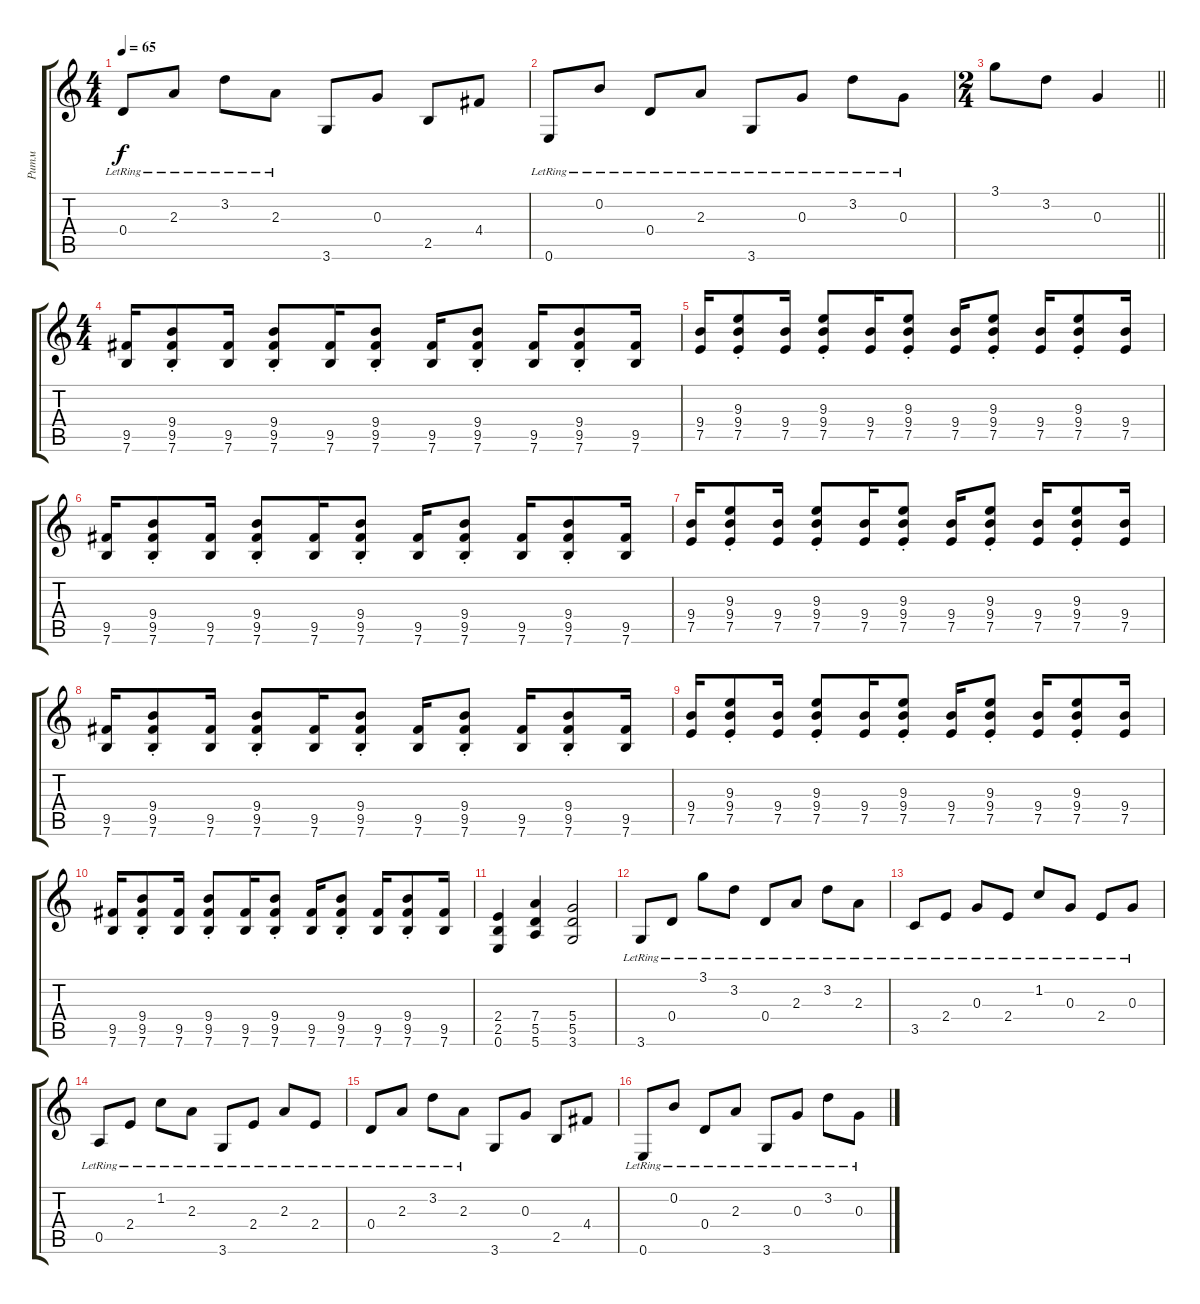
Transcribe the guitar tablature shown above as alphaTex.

\track ("Ритм" "Ритм") {instrument electricguitarclean}
\staff {score tabs}
\tuning (E4 B3 G3 D3 A2 E2) {hide}
\ts (4 4)
\tempo 65
\clef g2
\ks c
0.4{lr}.8{dy f} 2.3{lr}.8 3.2{lr}.8 2.3{lr}.8 3.6.8 0.3.8 2.5.8 4.4.8 |
0.6{lr}.8 0.2{lr}.8 0.4{lr}.8 2.3{lr}.8 3.6{lr}.8 0.3{lr}.8 3.2{lr}.8 0.3{lr}.8 |
\ts (2 4)
\barLineRight lightlight
3.1.8 3.2.8 0.3.4 |
\ts (4 4)
(9.5 7.6).16{volume 9 instrument electricguitarclean} (9.4{st} 9.5{st} 7.6{st}).8 (9.5 7.6).16 (9.4{st} 9.5{st} 7.6{st}).8 (9.5 7.6).16 (9.4{st} 9.5{st} 7.6{st}).8 (9.5 7.6).16 (9.4{st} 9.5{st} 7.6{st}).8 (9.5 7.6).16 (9.4{st} 9.5{st} 7.6{st}).8 (9.5 7.6).16 |
(9.4 7.5).16 (9.3{st} 9.4{st} 7.5{st}).8 (9.4 7.5).16 (9.3{st} 9.4{st} 7.5{st}).8 (9.4 7.5).16 (9.3{st} 9.4{st} 7.5{st}).8 (9.4 7.5).16 (9.3{st} 9.4{st} 7.5{st}).8 (9.4 7.5).16 (9.3{st} 9.4{st} 7.5{st}).8 (9.4 7.5).16 |
(9.5 7.6).16 (9.4{st} 9.5{st} 7.6{st}).8 (9.5 7.6).16 (9.4{st} 9.5{st} 7.6{st}).8 (9.5 7.6).16 (9.4{st} 9.5{st} 7.6{st}).8 (9.5 7.6).16 (9.4{st} 9.5{st} 7.6{st}).8 (9.5 7.6).16 (9.4{st} 9.5{st} 7.6{st}).8 (9.5 7.6).16 |
(9.4 7.5).16 (9.3{st} 9.4{st} 7.5{st}).8 (9.4 7.5).16 (9.3{st} 9.4{st} 7.5{st}).8 (9.4 7.5).16 (9.3{st} 9.4{st} 7.5{st}).8 (9.4 7.5).16 (9.3{st} 9.4{st} 7.5{st}).8 (9.4 7.5).16 (9.3{st} 9.4{st} 7.5{st}).8 (9.4 7.5).16 |
(9.5 7.6).16 (9.4{st} 9.5{st} 7.6{st}).8 (9.5 7.6).16 (9.4{st} 9.5{st} 7.6{st}).8 (9.5 7.6).16 (9.4{st} 9.5{st} 7.6{st}).8 (9.5 7.6).16 (9.4{st} 9.5{st} 7.6{st}).8 (9.5 7.6).16 (9.4{st} 9.5{st} 7.6{st}).8 (9.5 7.6).16 |
(9.4 7.5).16 (9.3{st} 9.4{st} 7.5{st}).8 (9.4 7.5).16 (9.3{st} 9.4{st} 7.5{st}).8 (9.4 7.5).16 (9.3{st} 9.4{st} 7.5{st}).8 (9.4 7.5).16 (9.3{st} 9.4{st} 7.5{st}).8 (9.4 7.5).16 (9.3{st} 9.4{st} 7.5{st}).8 (9.4 7.5).16 |
(9.5 7.6).16 (9.4{st} 9.5{st} 7.6{st}).8 (9.5 7.6).16 (9.4{st} 9.5{st} 7.6{st}).8 (9.5 7.6).16 (9.4{st} 9.5{st} 7.6{st}).8 (9.5 7.6).16 (9.4{st} 9.5{st} 7.6{st}).8 (9.5 7.6).16 (9.4{st} 9.5{st} 7.6{st}).8 (9.5 7.6).16 |
(2.4 2.5 0.6).4{instrument overdrivenguitar} (7.4 5.5 5.6).4 (5.4 5.5 3.6).2 |
3.6{lr}.8{instrument acousticguitarsteel} 0.4{lr}.8 3.1{lr}.8 3.2{lr}.8 0.4{lr}.8 2.3{lr}.8 3.2{lr}.8 2.3{lr}.8 |
3.5{lr}.8 2.4{lr}.8 0.3{lr}.8 2.4{lr}.8 1.2{lr}.8 0.3{lr}.8 2.4{lr}.8 0.3{lr}.8 |
0.5{lr}.8 2.4{lr}.8 1.2{lr}.8 2.3{lr}.8 3.6{lr}.8 2.4{lr}.8 2.3{lr}.8 2.4{lr}.8 |
0.4{lr}.8 2.3{lr}.8 3.2{lr}.8 2.3{lr}.8 3.6.8 0.3.8 2.5.8 4.4.8 |
0.6{lr}.8 0.2{lr}.8 0.4{lr}.8 2.3{lr}.8 3.6{lr}.8 0.3{lr}.8 3.2{lr}.8 0.3{lr}.8
